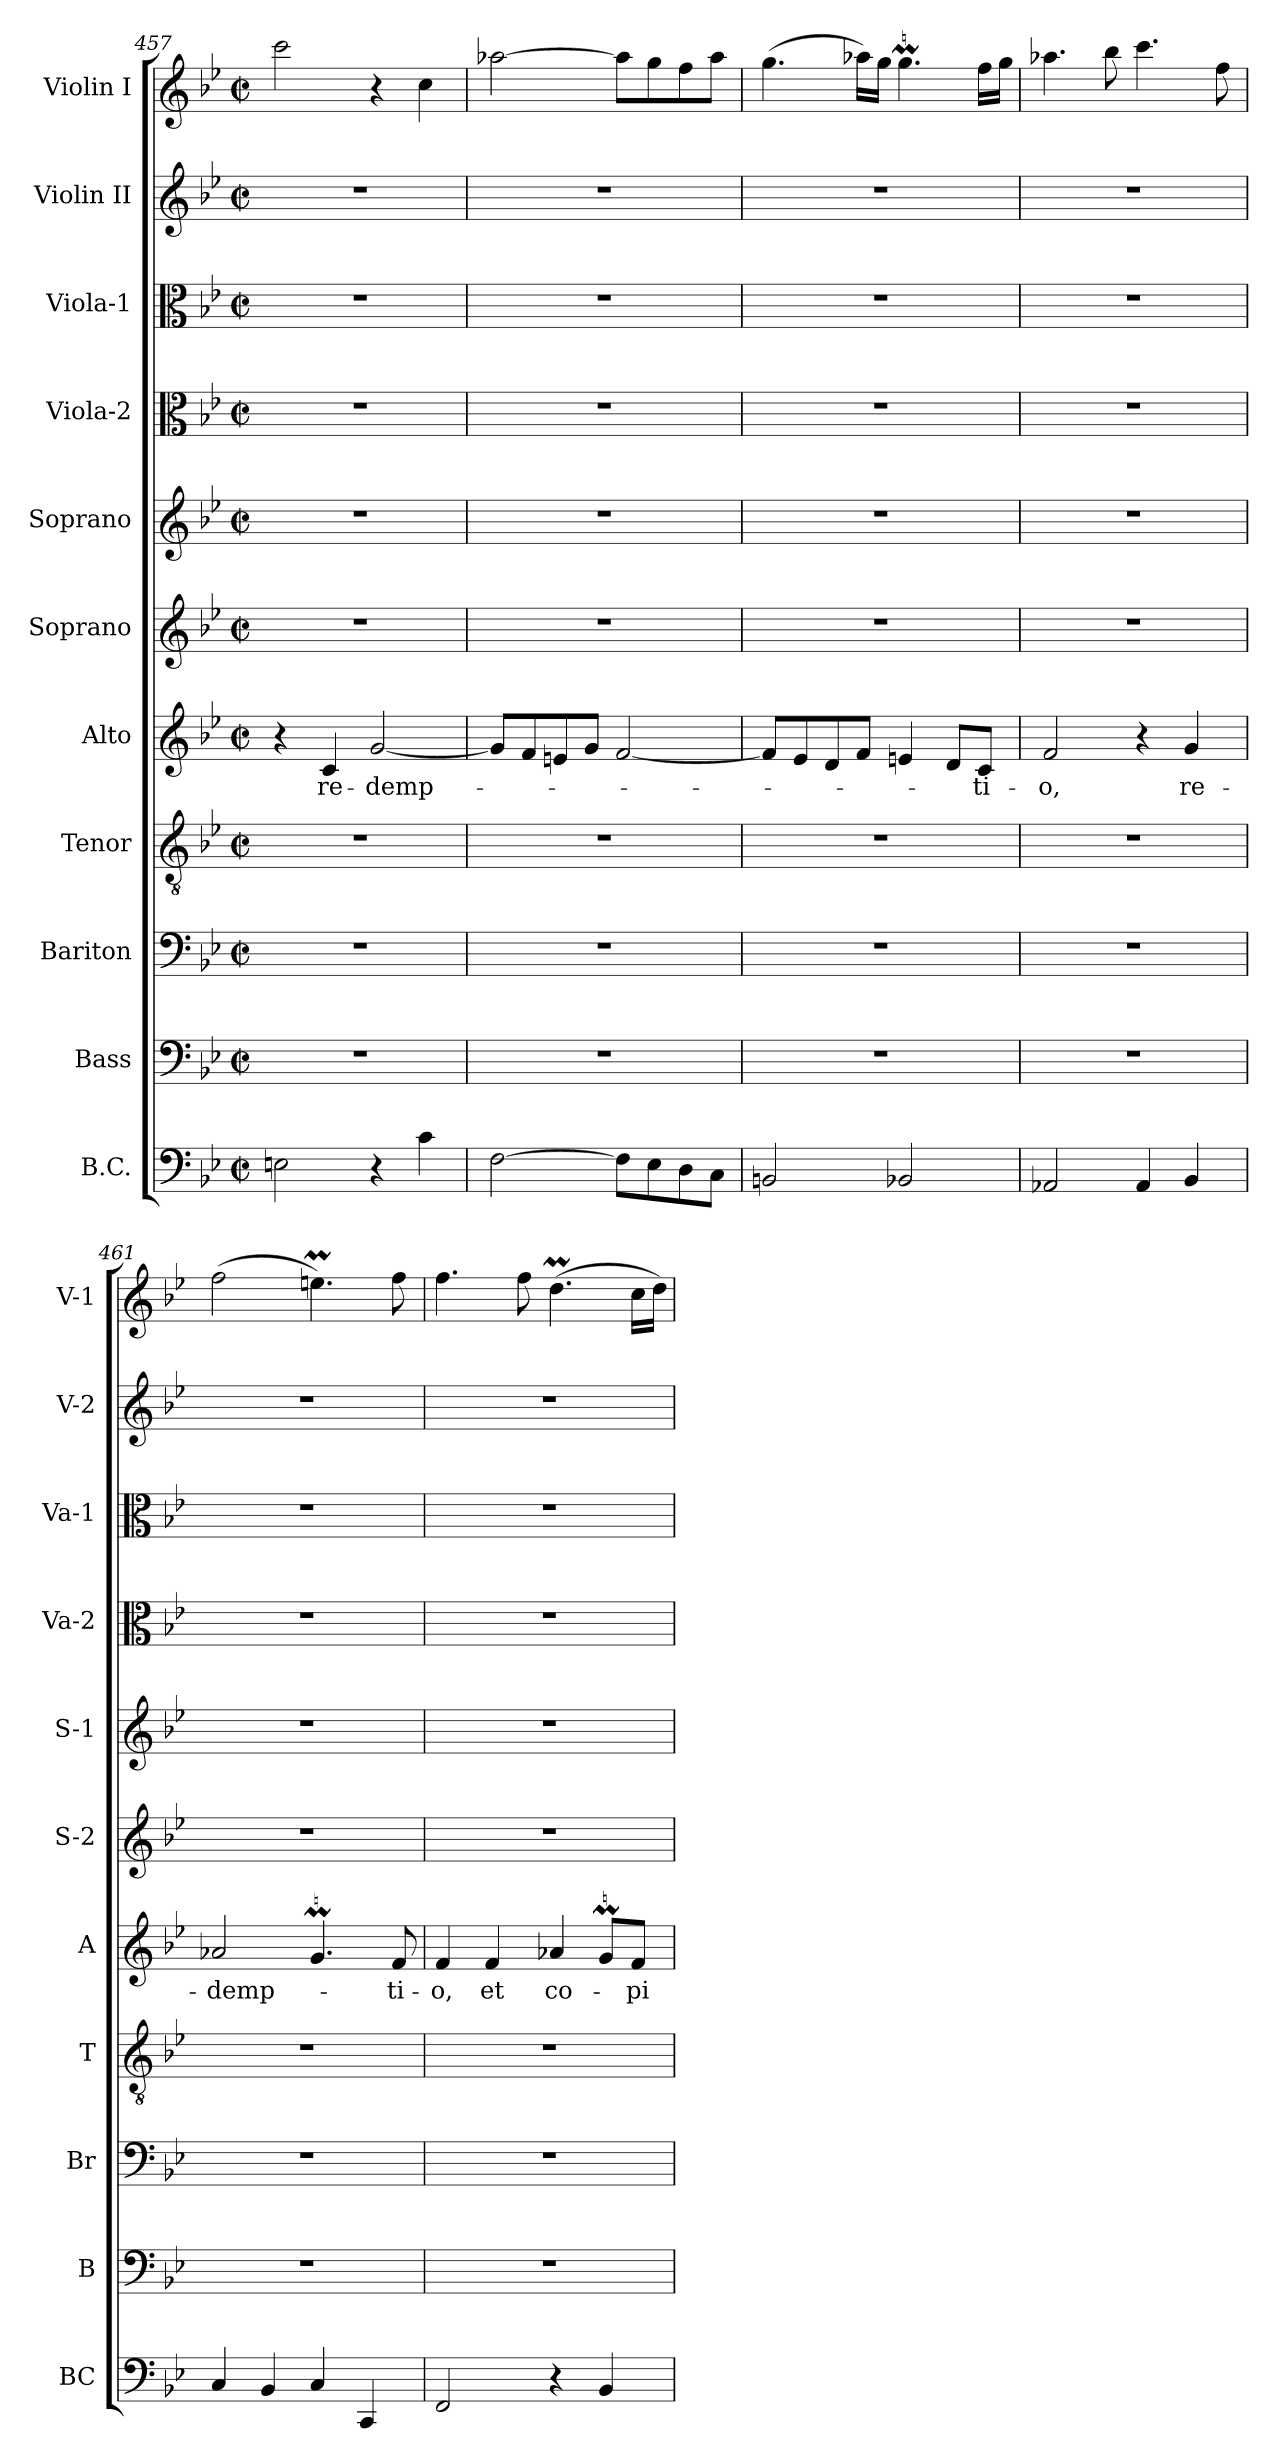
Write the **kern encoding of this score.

**kern	**kern	**kern	**kern	**kern	**text	**kern	**kern	**kern	**kern	**kern	**kern
*part11	*part10	*part9	*part8	*part7	*part7	*part6	*part5	*part4	*part3	*part2	*part1
*staff11	*staff10	*staff9	*staff8	*staff7	*staff7	*staff6	*staff5	*staff4	*staff3	*staff2	*staff1
*I"B.C.	*I"Bass	*I"Bariton	*I"Tenor	*I"Alto	*	*I"Soprano	*I"Soprano	*I"Viola-2	*I"Viola-1	*I"Violin II	*I"Violin I
*I'BC	*I'B	*I'Br	*I'T	*I'A	*	*I'S-2	*I'S-1	*I'Va-2	*I'Va-1	*I'V-2	*I'V-1
!!LO:LB:g=z
*clefF4	*clefF4	*clefF4	*clefGv2	*clefG2	*	*clefG2	*clefG2	*clefC3	*clefC3	*clefG2	*clefG2
*k[b-e-]	*k[b-e-]	*k[b-e-]	*k[b-e-]	*k[b-e-]	*	*k[b-e-]	*k[b-e-]	*k[b-e-]	*k[b-e-]	*k[b-e-]	*k[b-e-]
*B-:	*B-:	*B-:	*B-:	*B-:	*	*B-:	*B-:	*B-:	*B-:	*B-:	*B-:
*M2/2	*M2/2	*M2/2	*M2/2	*M2/2	*	*M2/2	*M2/2	*M2/2	*M2/2	*M2/2	*M2/2
*met(c|)	*met(c|)	*met(c|)	*met(c|)	*met(c|)	*	*met(c|)	*met(c|)	*met(c|)	*met(c|)	*met(c|)	*met(c|)
=457	=457	=457	=457	=457	=457	=457	=457	=457	=457	=457	=457
2En\	1r	1r	1r	4r	.	1r	1r	1r	1r	1r	2ccc\
!	!	!	!	!	!LO:LY:b	!	!	!	!	!	!
.	.	.	.	4c/	re-	.	.	.	.	.	.
!	!	!	!	!	!LO:LY:b	!	!	!	!	!	!
4r	.	.	.	[2g/	-demp-	.	.	.	.	.	4r
4c\	.	.	.	.	.	.	.	.	.	.	4cc\
=458	=458	=458	=458	=458	=458	=458	=458	=458	=458	=458	=458
[2F\	1r	1r	1r	8g/L]	.	1r	1r	1r	1r	1r	[2aa-X\
.	.	.	.	8f/	.	.	.	.	.	.	.
.	.	.	.	8en/	.	.	.	.	.	.	.
.	.	.	.	8g/J	.	.	.	.	.	.	.
8F\L]	.	.	.	[2f/	.	.	.	.	.	.	8aa-\L]
8E-\	.	.	.	.	.	.	.	.	.	.	8gg\
8D\	.	.	.	.	.	.	.	.	.	.	8ff\
8C\J	.	.	.	.	.	.	.	.	.	.	8aa-\J
=459	=459	=459	=459	=459	=459	=459	=459	=459	=459	=459	=459
2BBn/	1r	1r	1r	8f/L]	.	1r	1r	1r	1r	1r	(>4.gg\
.	.	.	.	8e-/	.	.	.	.	.	.	.
.	.	.	.	8d/	.	.	.	.	.	.	.
.	.	.	.	8f/J	.	.	.	.	.	.	16aa-X\LL)
.	.	.	.	.	.	.	.	.	.	.	16gg\JJ
2BB-X/	.	.	.	4en/	.	.	.	.	.	.	4.ggM\
.	.	.	.	8d/L	.	.	.	.	.	.	.
!	!	!	!	!	!LO:LY:b	!	!	!	!	!	!
.	.	.	.	8c/J	-ti-	.	.	.	.	.	16ff\LL
.	.	.	.	.	.	.	.	.	.	.	16gg\JJ
=460	=460	=460	=460	=460	=460	=460	=460	=460	=460	=460	=460
!	!	!	!	!	!LO:LY:b	!	!	!	!	!	!
2AA-X/	1r	1r	1r	2f/	-o,	1r	1r	1r	1r	1r	4.aa-X\
.	.	.	.	.	.	.	.	.	.	.	8bb-\
4AA-/	.	.	.	4r	.	.	.	.	.	.	4.ccc\
!	!	!	!	!	!LO:LY:b	!	!	!	!	!	!
4BB-/	.	.	.	4g/	re-	.	.	.	.	.	.
.	.	.	.	.	.	.	.	.	.	.	8ff\
=461	=461	=461	=461	=461	=461	=461	=461	=461	=461	=461	=461
!	!	!	!	!	!LO:LY:b	!	!	!	!	!	!
4C/	1r	1r	1r	2a-X/	-demp-	1r	1r	1r	1r	1r	(>2ff\
4BB-/	.	.	.	.	.	.	.	.	.	.	.
4C/	.	.	.	4.gM/	.	.	.	.	.	.	4.eenm\)
4CC/	.	.	.	.	.	.	.	.	.	.	.
!	!	!	!	!	!LO:LY:b	!	!	!	!	!	!
.	.	.	.	8f/	-ti-	.	.	.	.	.	8ff\
=462	=462	=462	=462	=462	=462	=462	=462	=462	=462	=462	=462
!	!	!	!	!	!LO:LY:b	!	!	!	!	!	!
2FF/	1r	1r	1r	4f/	-o,	1r	1r	1r	1r	1r	4.ff\
!	!	!	!	!	!LO:LY:b	!	!	!	!	!	!
.	.	.	.	4f/	et	.	.	.	.	.	.
.	.	.	.	.	.	.	.	.	.	.	8ff\
!	!	!	!	!	!LO:LY:b	!	!	!	!	!	!
4r	.	.	.	4a-X/	co-	.	.	.	.	.	(>4.ddm\
4BB-/	.	.	.	8gM/L	.	.	.	.	.	.	.
!	!	!	!	!	!LO:LY:b	!	!	!	!	!	!
.	.	.	.	8f/J	-pi-	.	.	.	.	.	16cc\LL
.	.	.	.	.	.	.	.	.	.	.	16dd\JJ)
=	=	=	=	=	=	=	=	=	=	=	=
*-	*-	*-	*-	*-	*-	*-	*-	*-	*-	*-	*-
